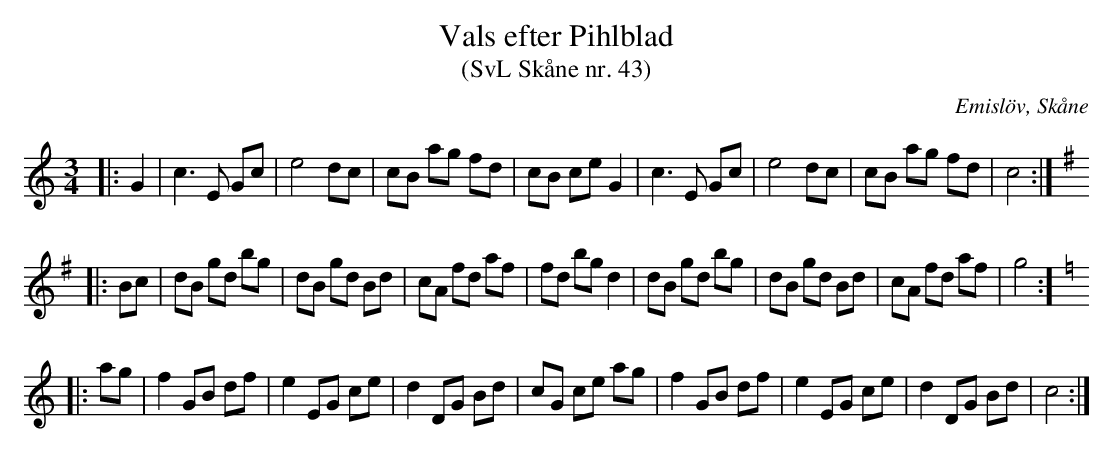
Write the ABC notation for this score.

X:1
T:Vals efter Pihlblad
T:(SvL Skåne nr. 43)
O:Emislöv, Skåne
M:3/4
L:1/8
K:C
|: G2 | c3 E Gc | e4 dc | cB ag fd | cB ce G2 | c3 E Gc | e4 dc | cB ag fd | c4 :|
K:G
|: Bc | dB gd bg | dB gd Bd | cA fd af | fd bg d2 | dB gd bg | dB gd Bd | cA fd af | g4 :]
K:C
|: ag | f2 GB df | e2 EG ce | d2 DG Bd | cG ce ag | f2 GB df | e2 EG ce | d2 DG Bd | c4 :|
